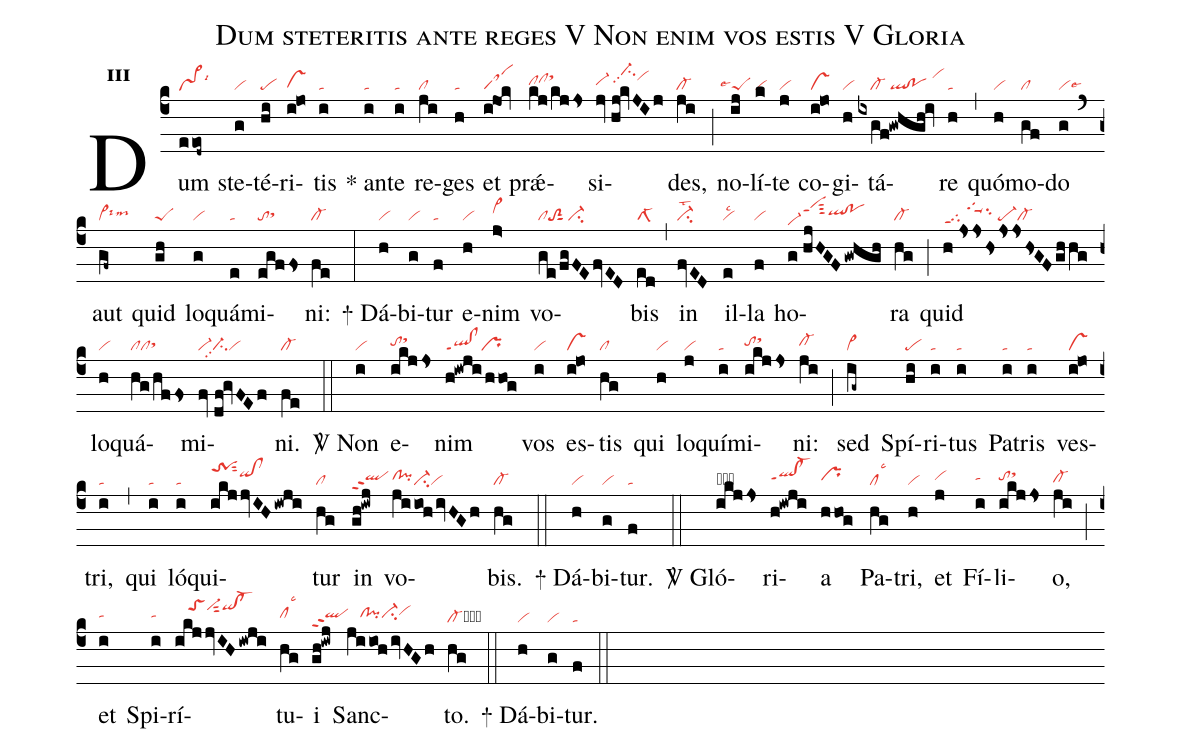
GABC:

name:Dum steteritis ante reges V Non enim vos estis V Gloria;
office-part:re;
mode:3;
nabc-lines:1;
%%
initial-style: 1;
name: Dum steteritis ante reges;
mode: 3;
office-part: Responsorium;
annotation: Resp.;
annotation: iii;
nabc-lines: 1;
%%
(c4) Dum(eeod~|vs>lsi6) ste(g|vi)té(hi|pe)ri(i@jo|vshg)tis(i|ta) <sp>*</sp> an(i|ta)te(i|ta) re(ji|cl)ges(h|ta) et(i@jok|saM) prǽ(kj/kjjs|clhhclhisthk)si(jv//hj!kvJIj|vi-hh///ci-hlpp2vihj)des,(ji|cl-) (;) no(ij|```peSlse4)lí(k|vi)te(j|vi) co(i@jo|vs)gi(h|vi)tá(ixgf!gwhgh!iv|////cl-/ql!po/vihk)re(h|ta) (,) quó(h|vi)mo(gf|cl)do(g|vilse6) (`) aut(gf~|vi>lsim6) quid(gh|peS) lo(g|vi)quá(e|ta)mi(egffs|tosthh)ni:(fe|cl-) (:)
<sp>+</sp> Dá(h|vi)bi(g|vi)tur(f|ta) e(h|vi)nim(j>|vi>hi) vo(ge/fgFEfvED|cltoS2sut1/ci-)bis(ed|clS-1) (,) in(fvED|ci-lst2) il(e|vilsc2)la(f|vi) ho(g//hjHGFgwhgh|vi-hdvihkppt1sut3qlhh!pohh)ra(hg|cl-) (;) quid(h//jsjshs/jsjshs!GF/gh/hg|tgppt1/tgS-hisu2/pe-cl-) lo(h|vi)quá(hg/hffs|clclsthh)mi(fv//df!gvFEf|vi-ci-pp2vi)ni.(fe|cl-) (::)

<sp>V/</sp> Non(i|vi) e(ikjjs|tohhsthj)nim(h!iwji/hhog|ql!clppt1pr) vos(i|vi) es(i@jo|vs)tis(hg|cl) qui(h|vi) lo(j|vi)quí(i|ta)mi(ikjjs|tohhsthj)ni:(ji|cl-hh) (;) sed(ig~|vi>) Spí(hi|pe)ri(i|ta)tus(i|ta) Pa(i|ta)tris(i|ta) ves(i@jo|vs)tri,(i|ta) (,) qui(i|ta) ló(i|ta)qui(ikjjvIHiwji|trShksut2qihi!clhi)tur(hg|cl) in(gh!iwj|qlhhppt2) vo(jiioh/ivHGh|clhh!pihhci-vi)bis.(hg|cl-) (::)
<sp>+</sp> Dá(h|vi)bi(g|vi)tur.(f|ta) (::)

<sp>V/</sp> Gló(ikjjs|obtohhsthj)ri(h!iwji|qlhh!cl-hhppt1)a(hhog|prhh) Pa(hg|cllsc3)tri,(h|vi) et(j|vihh) Fí(i|tahh)li(ikjjs|tohhsthj)o,(ji|cl-hg) (;) et(i|tahh) Spi(i|tahh)rí(ikjjvIH/iwji|////toShkvi-hksut2qihk!cl-hk)tu(hg|clhhlsc3)i(gh!iwj|qlhhppt2) Sanc(jiioh/ivHGh|////clhh!pihhci-hhvihi)to.(hg|cl-cb) (::) <sp>+</sp> Dá(h|vi)bi(g|vi)tur.(f|ta) (::)
